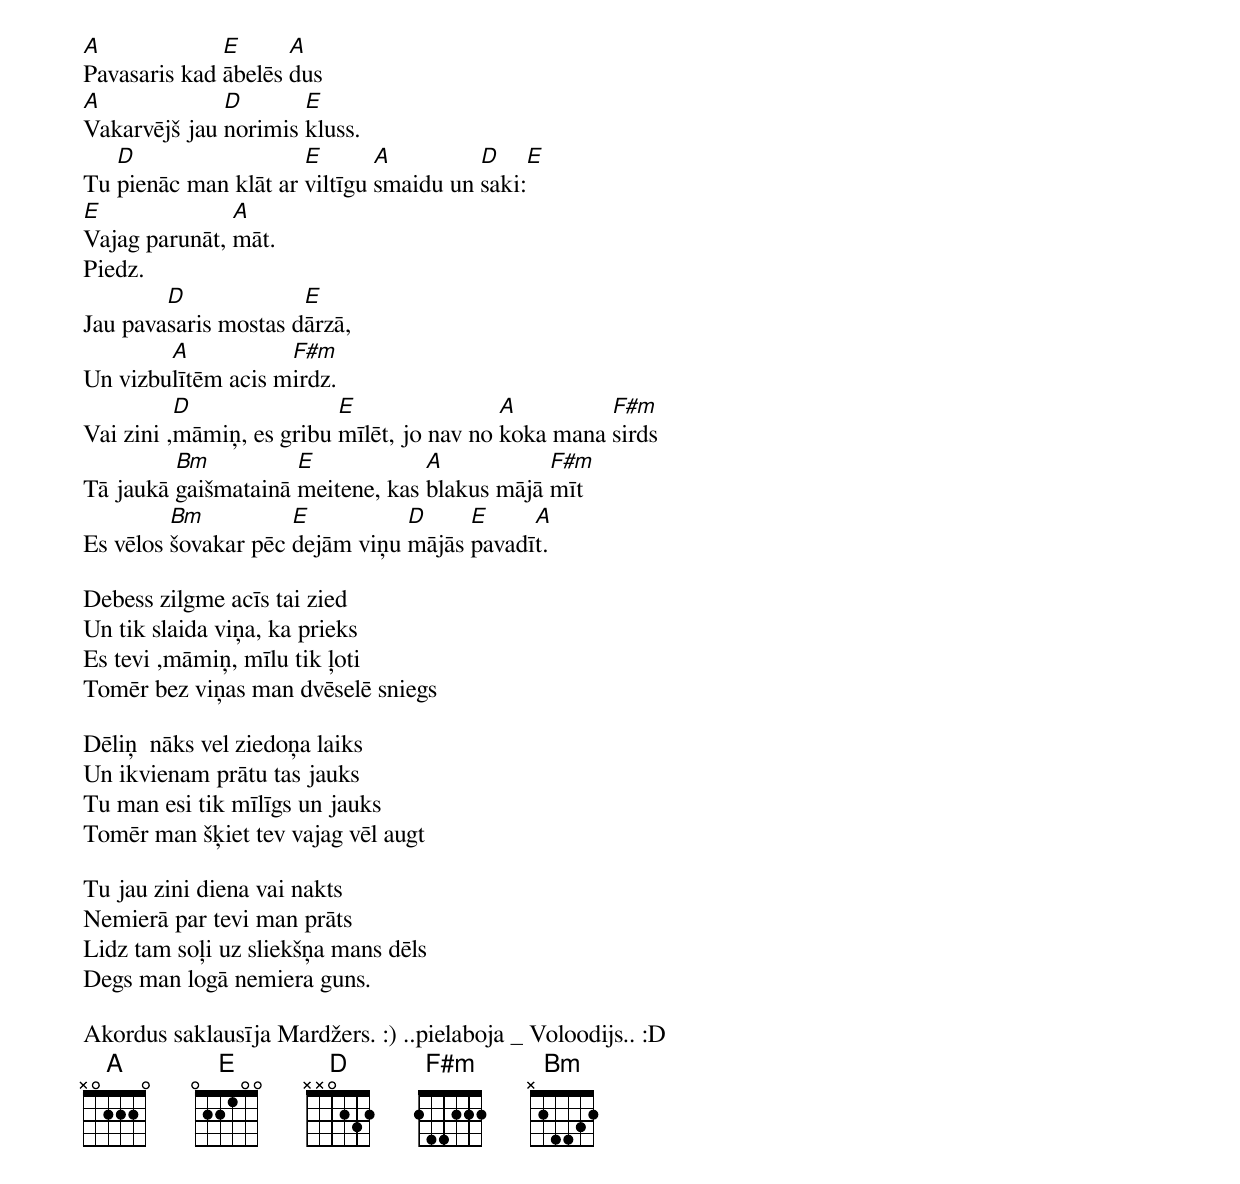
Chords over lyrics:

A             E	     A
Pavasaris kad ābelēs dus
A	      D	      E
Vakarvējš jau norimis kluss.
   D	              E	      A	        D	E
Tu pienāc man klāt ar viltīgu smaidu un saki:
E	       A
Vajag parunāt, māt.
Piedz.
	D	      E
Jau pavasaris mostas dārzā,
        A	    F#m
Un vizbulītēm acis mirdz.
          D	          E	           A         F#m
Vai zini ,māmiņ, es gribu mīlēt, jo nav no koka mana sirds
	 Bm          E	          A           F#m
Tā jaukā gaišmatainā meitene, kas blakus mājā mīt
         Bm          E	        D     E     A
Es vēlos šovakar pēc dejām viņu mājās pavadīt.

Debess zilgme acīs tai zied
Un tik slaida viņa, ka prieks
Es tevi ,māmiņ, mīlu tik ļoti
Tomēr bez viņas man dvēselē sniegs

Dēliņ  nāks vel ziedoņa laiks
Un ikvienam prātu tas jauks
Tu man esi tik mīlīgs un jauks
Tomēr man šķiet tev vajag vēl augt

Tu jau zini diena vai nakts
Nemierā par tevi man prāts
Lidz tam soļi uz sliekšņa mans dēls
Degs man logā nemiera guns.

Akordus saklausīja Mardžers. :) ..pielaboja _ Voloodijs.. :D
